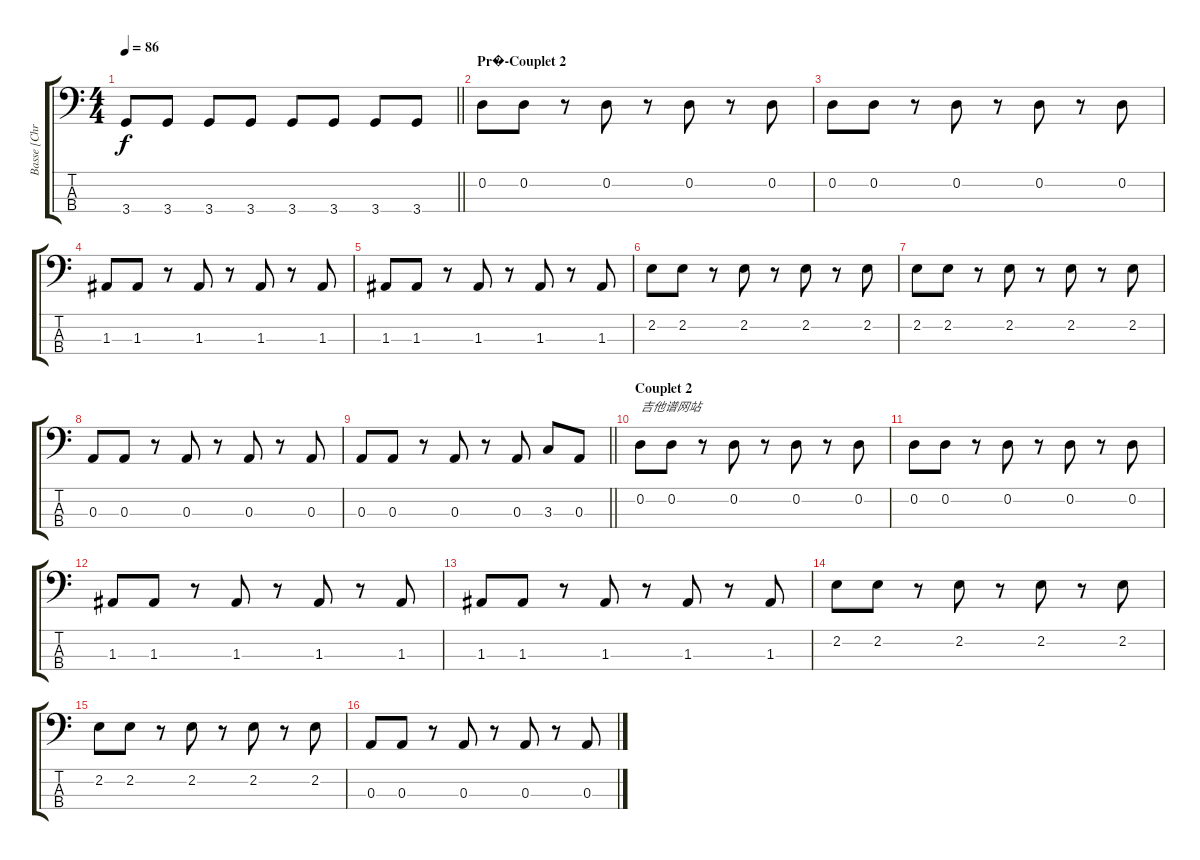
\track ("Basse [Christopher Wolstenholme]" "Basse [Chr") {instrument electricbassfinger}
\staff {score tabs}
\tuning (G2 D2 A1 E1) {hide}
\ts (4 4)
\tempo 86
\clef f4
\barLineRight lightlight
\ks c
3.4.8{dy f} 3.4.8 3.4.8 3.4.8 3.4.8 3.4.8 3.4.8 3.4.8 |
\section ("" "Pr�-Couplet 2")
0.2.8 0.2.8 r.8 0.2.8 r.8 0.2.8 r.8 0.2.8 |
0.2.8 0.2.8 r.8 0.2.8 r.8 0.2.8 r.8 0.2.8 |
1.3.8 1.3.8 r.8 1.3.8 r.8 1.3.8 r.8 1.3.8 |
1.3.8 1.3.8 r.8 1.3.8 r.8 1.3.8 r.8 1.3.8 |
2.2.8 2.2.8 r.8 2.2.8 r.8 2.2.8 r.8 2.2.8 |
2.2.8 2.2.8 r.8 2.2.8 r.8 2.2.8 r.8 2.2.8 |
0.3.8 0.3.8 r.8 0.3.8 r.8 0.3.8 r.8 0.3.8 |
\barLineRight lightlight
0.3.8 0.3.8 r.8 0.3.8 r.8 0.3.8 3.3.8 0.3.8 |
\section ("" "Couplet 2")
0.2.8{txt "吉他谱网站"} 0.2.8 r.8 0.2.8 r.8 0.2.8 r.8 0.2.8 |
0.2.8 0.2.8 r.8 0.2.8 r.8 0.2.8 r.8 0.2.8 |
1.3.8 1.3.8 r.8 1.3.8 r.8 1.3.8 r.8 1.3.8 |
1.3.8 1.3.8 r.8 1.3.8 r.8 1.3.8 r.8 1.3.8 |
2.2.8 2.2.8 r.8 2.2.8 r.8 2.2.8 r.8 2.2.8 |
2.2.8 2.2.8 r.8 2.2.8 r.8 2.2.8 r.8 2.2.8 |
0.3.8 0.3.8 r.8 0.3.8 r.8 0.3.8 r.8 0.3.8
